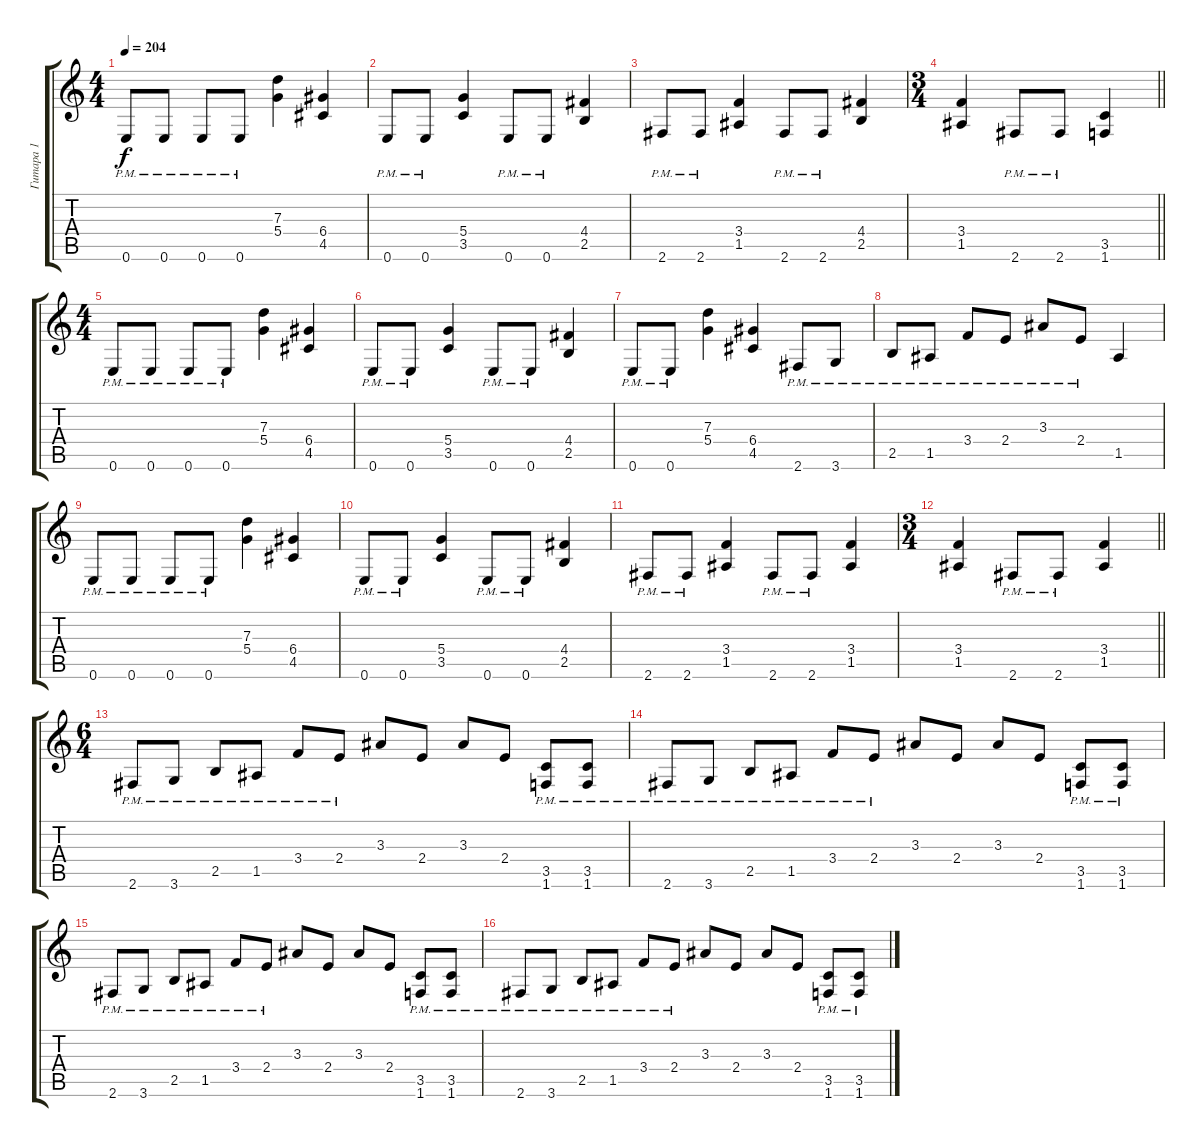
\track ("Гитара 1" "Гитара 1") {instrument distortionguitar}
\staff {score tabs}
\tuning (E4 B3 G3 D3 A2 E2) {hide}
\ts (4 4)
\tempo 204
\clef g2
\ks c
0.6{pm}.8{dy f} 0.6{pm}.8 0.6{pm}.8 0.6{pm}.8 (7.3 5.4).4 (6.4 4.5).4 |
0.6{pm}.8 0.6{pm}.8 (5.4 3.5).4 0.6{pm}.8 0.6{pm}.8 (4.4 2.5).4 |
2.6{pm}.8 2.6{pm}.8 (3.4 1.5).4 2.6{pm}.8 2.6{pm}.8 (4.4 2.5).4 |
\ts (3 4)
\barLineRight lightlight
(3.4 1.5).4 2.6{pm}.8 2.6{pm}.8 (3.5 1.6).4 |
\ts (4 4)
0.6{pm}.8 0.6{pm}.8 0.6{pm}.8 0.6{pm}.8 (7.3 5.4).4 (6.4 4.5).4 |
0.6{pm}.8 0.6{pm}.8 (5.4 3.5).4 0.6{pm}.8 0.6{pm}.8 (4.4 2.5).4 |
0.6{pm}.8 0.6{pm}.8 (7.3 5.4).4 (6.4 4.5).4 2.6{pm}.8 3.6{pm}.8 |
2.5{pm}.8 1.5{pm}.8 3.4{pm}.8 2.4{pm}.8 3.3{pm}.8 2.4{pm}.8 1.5.4 |
0.6{pm}.8 0.6{pm}.8 0.6{pm}.8 0.6{pm}.8 (7.3 5.4).4 (6.4 4.5).4 |
0.6{pm}.8 0.6{pm}.8 (5.4 3.5).4 0.6{pm}.8 0.6{pm}.8 (4.4 2.5).4 |
2.6{pm}.8 2.6{pm}.8 (3.4 1.5).4 2.6{pm}.8 2.6{pm}.8 (3.4 1.5).4 |
\ts (3 4)
\barLineRight lightlight
(3.4 1.5).4 2.6{pm}.8 2.6{pm}.8 (3.4 1.5).4 |
\ts (6 4)
2.6{pm}.8 3.6{pm}.8 2.5{pm}.8 1.5{pm}.8 3.4{pm}.8 2.4{pm}.8 3.3.8 2.4.8 3.3.8 2.4.8 (3.5{pm} 1.6{pm}).8 (3.5{pm} 1.6{pm}).8 |
2.6{pm}.8 3.6{pm}.8 2.5{pm}.8 1.5{pm}.8 3.4{pm}.8 2.4{pm}.8 3.3.8 2.4.8 3.3.8 2.4.8 (3.5{pm} 1.6{pm}).8 (3.5{pm} 1.6{pm}).8 |
2.6{pm}.8 3.6{pm}.8 2.5{pm}.8 1.5{pm}.8 3.4{pm}.8 2.4{pm}.8 3.3.8 2.4.8 3.3.8 2.4.8 (3.5{pm} 1.6{pm}).8 (3.5{pm} 1.6{pm}).8 |
2.6{pm}.8 3.6{pm}.8 2.5{pm}.8 1.5{pm}.8 3.4{pm}.8 2.4{pm}.8 3.3.8 2.4.8 3.3.8 2.4.8 (3.5{pm} 1.6{pm}).8 (3.5{pm} 1.6{pm}).8
